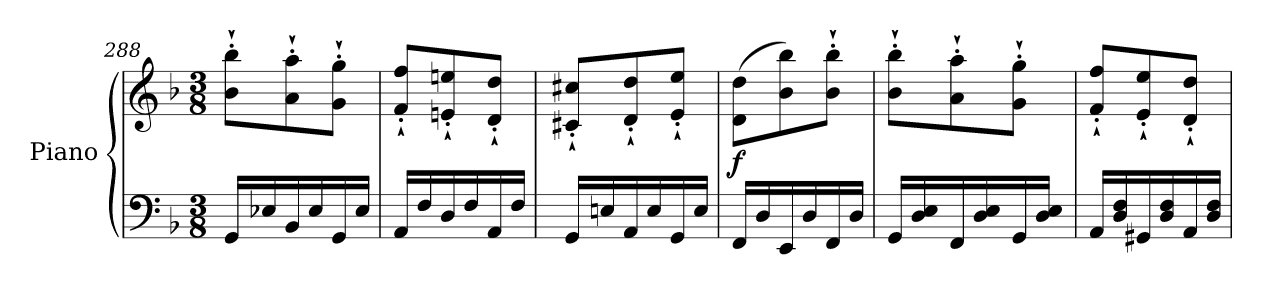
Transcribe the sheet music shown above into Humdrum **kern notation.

**kern	**kern	**dynam
*part1	*part1	*part1
*staff2	*staff1	*staff1/2
*I"Piano	*	*
*I'Pno	*	*
*clefF4	*clefG2	*
*k[b-]	*k[b-]	*
*M3/8	*M3/8	*
=288	=288	=288
16GG/LL	8b-\'` 8bb-\'`L	.
16E-X/	.	.
16BB-/	8a\'` 8aa\'`	.
16E-/	.	.
16GG/	8g\'` 8gg\'`J	.
16E-/JJ	.	.
=289	=289	=289
16AA/LL	8f/'` 8ff/'`L	.
16F/	.	.
16D/	8en/'` 8een/'`	.
16F/	.	.
16AA/	8d/'` 8dd/'`J	.
16F/JJ	.	.
=290	=290	=290
16GG/LL	8c#X/'` 8cc#X/'`L	.
16En/	.	.
16AA/	8d/'` 8dd/'`	.
16E/	.	.
16GG/	8e/'` 8ee/'`J	.
16E/JJ	.	.
=291	=291	=291
!	!	!LO:DY:b
16FF/LL	(>8d\ 8dd\L	f
16D/	.	.
16EE/	8b-\ 8bb-\)	.
16D/	.	.
16FF/	8b-\'` 8bb-\'`J	.
16D/JJ	.	.
=292	=292	=292
16GG/LL	8b-\'` 8bb-\'`L	.
16D/ 16E/	.	.
16FF/	8a\'` 8aa\'`	.
16D/ 16E/	.	.
16GG/	8g\'` 8gg\'`J	.
16D/ 16E/JJ	.	.
=293	=293	=293
16AA/LL	8f/'` 8ff/'`L	.
16D/ 16F/	.	.
16GG#X/	8e/'` 8ee/'`	.
16D/ 16F/	.	.
16AA/	8d/'` 8dd/'`J	.
16D/ 16F/JJ	.	.
=	=	=
*-	*-	*-
